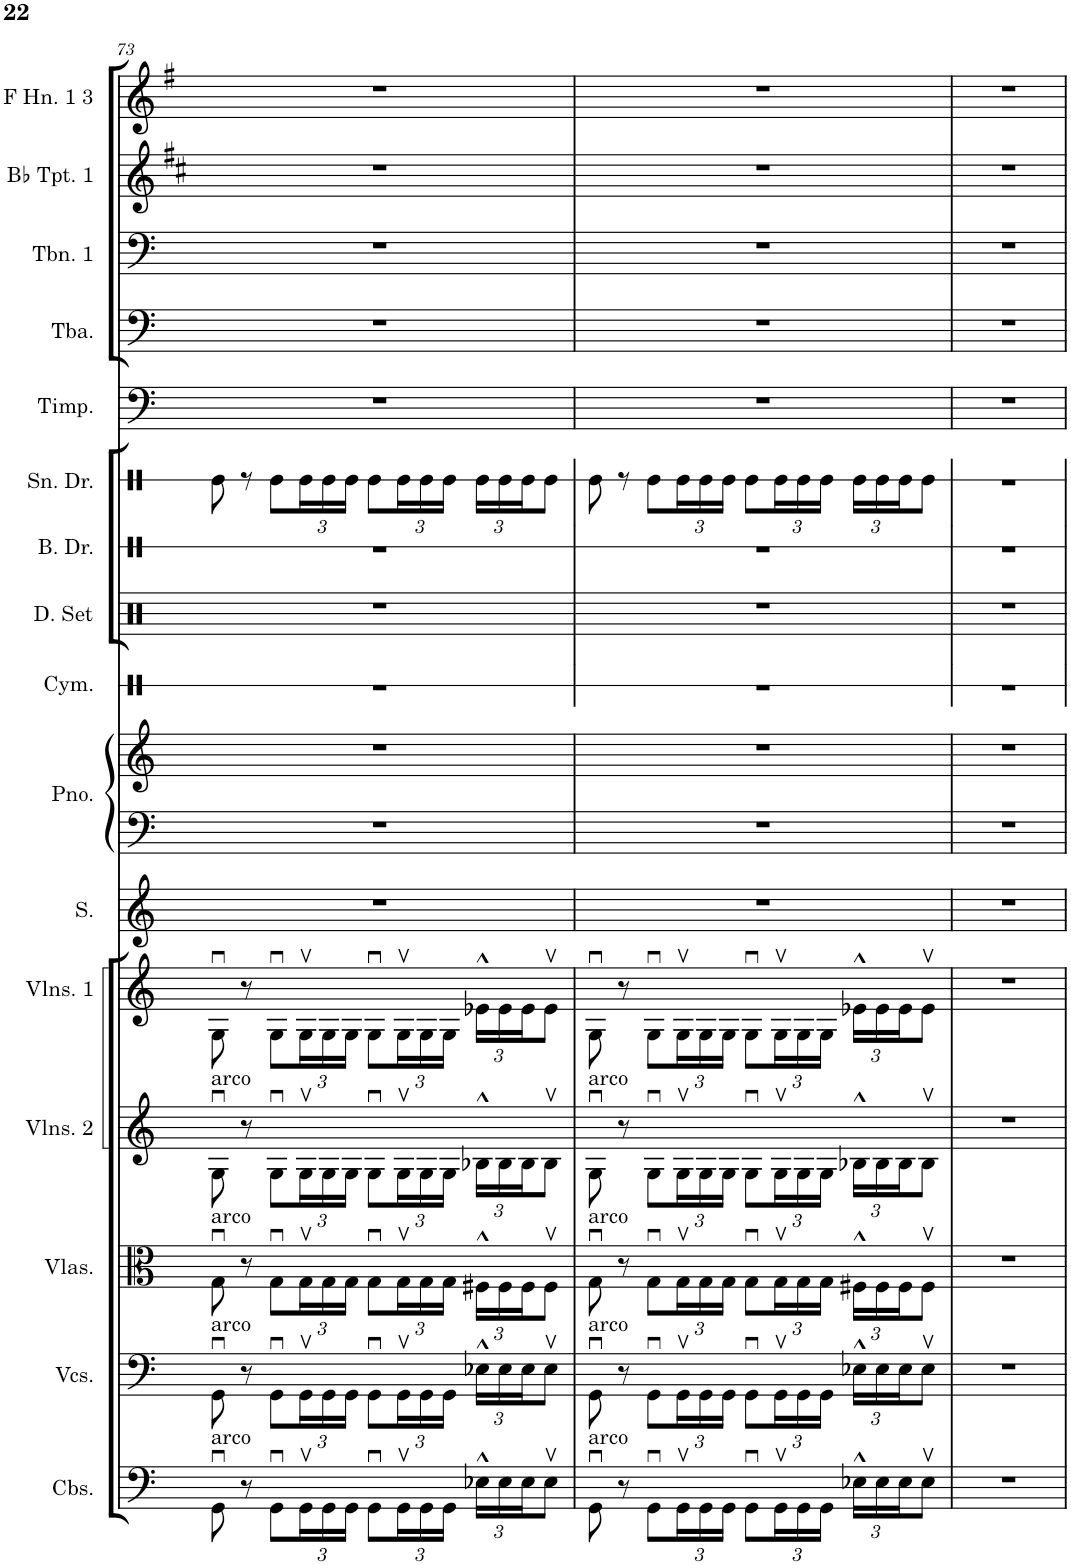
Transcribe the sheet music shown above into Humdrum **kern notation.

**kern	**kern	**kern	**kern	**kern	**kern	**kern	**kern	**kern	**kern	**kern	**kern	**kern	**kern	**kern	**kern	**kern
*part16	*part15	*part14	*part13	*part12	*part11	*part10	*part10	*part9	*part8	*part7	*part6	*part5	*part4	*part3	*part2	*part1
*staff17	*staff16	*staff15	*staff14	*staff13	*staff12	*staff11	*staff10	*staff9	*staff8	*staff7	*staff6	*staff5	*staff4	*staff3	*staff2	*staff1
*I"Contrabasses	*I"Violoncellos	*I"Violas	*I"Violins 2	*I"Violins 1	*I"Soprano	*I"Piano	*	*I"Cymbal	*I"Drumset	*I"Bass Drum	*I"Snare Drum	*I"Timpani	*I"Tuba	*I"Trombone 1	*I"Bb Trumpet 1	*I"F Horn 1 &amp; 3
*I'Cbs.	*I'Vcs.	*I'Vlas.	*I'Vlns. 2	*I'Vlns. 1	*I'S.	*I'Pno.	*	*I'Cym.	*I'D. Set	*I'B. Dr.	*I'Sn. Dr.	*I'Timp.	*I'Tba.	*I'Tbn. 1	*I'Bb Tpt. 1	*I'F Hn. 1 3
!!LO:PB:g=z
*clefF4	*clefF4	*clefC3	*clefG2	*clefG2	*clefG2	*clefF4	*clefG2	*clefX	*clefX	*clefX	*clefX	*clefF4	*clefF4	*clefF4	*clefG2	*clefG2
*Trd7c12	*	*	*	*	*	*	*	*	*	*	*	*	*	*	*Trd1c2	*Trd4c7
*k[]	*k[]	*k[]	*k[]	*k[]	*k[]	*k[]	*k[]	*k[]	*k[]	*k[]	*k[]	*k[]	*k[]	*k[]	*k[f#c#]	*k[f#]
*M4/4	*M4/4	*M4/4	*M4/4	*M4/4	*M4/4	*M4/4	*M4/4	*M4/4	*M4/4	*M4/4	*M4/4	*M4/4	*M4/4	*M4/4	*M4/4	*M4/4
=73	=73	=73	=73	=73	=73	=73	=73	=73	=73	=73	=73	=73	=73	=73	=73	=73
!	!	!	!LO:TX:a:t=arco	!	!	!	!	!	!	!	!	!	!	!	!	!
!	!	!LO:TX:a:t=arco	!	!	!	!	!	!	!	!	!	!	!	!	!	!
!	!LO:TX:a:t=arco	!	!	!	!	!	!	!	!	!	!	!	!	!	!	!
!LO:TX:a:t=arco	!	!	!	!	!	!	!	!	!	!	!	!	!	!	!	!
8GGu\	8GGu\	8Gu\	8Gu\	8Gu\	1r	1r	1r	1r	1r	1r	8Re\	1r	1r	1r	1r	1r
8r	8r	8r	8r	8r	.	.	.	.	.	.	8r	.	.	.	.	.
8GGu\L	8GGu\L	8Gu\L	8Gu\L	8Gu\L	.	.	.	.	.	.	8Re\L	.	.	.	.	.
*Xbrackettup	*Xbrackettup	*Xbrackettup	*Xbrackettup	*Xbrackettup	*	*	*	*	*	*	*Xbrackettup	*	*	*	*	*
24GGv\L	24GGv\L	24Gv\L	24Gv\L	24Gv\L	.	.	.	.	.	.	24Re\L	.	.	.	.	.
24GG\	24GG\	24G\	24G\	24G\	.	.	.	.	.	.	24Re\	.	.	.	.	.
24GG\JJ	24GG\JJ	24G\JJ	24G\JJ	24G\JJ	.	.	.	.	.	.	24Re\JJ	.	.	.	.	.
8GGu\L	8GGu\L	8Gu\L	8Gu\L	8Gu\L	.	.	.	.	.	.	8Re\L	.	.	.	.	.
24GGv\L	24GGv\L	24Gv\L	24Gv\L	24Gv\L	.	.	.	.	.	.	24Re\L	.	.	.	.	.
24GG\	24GG\	24G\	24G\	24G\	.	.	.	.	.	.	24Re\	.	.	.	.	.
24GG\JJ	24GG\JJ	24G\JJ	24G\JJ	24G\JJ	.	.	.	.	.	.	24Re\JJ	.	.	.	.	.
24E-X^^\LL	24E-X^^\LL	24F#X^^\LL	24B-X^^\LL	24e-X^^\LL	.	.	.	.	.	.	24Re\LL	.	.	.	.	.
24E-\	24E-\	24F#\	24B-\	24e-\	.	.	.	.	.	.	24Re\	.	.	.	.	.
24E-\J	24E-\J	24F#\J	24B-\J	24e-\J	.	.	.	.	.	.	24Re\J	.	.	.	.	.
8E-v\J	8E-v\J	8F#v\J	8B-v\J	8e-v\J	.	.	.	.	.	.	8Re\J	.	.	.	.	.
=74	=74	=74	=74	=74	=74	=74	=74	=74	=74	=74	=74	=74	=74	=74	=74	=74
!	!	!	!LO:TX:a:t=arco	!	!	!	!	!	!	!	!	!	!	!	!	!
!	!	!LO:TX:a:t=arco	!	!	!	!	!	!	!	!	!	!	!	!	!	!
!	!LO:TX:a:t=arco	!	!	!	!	!	!	!	!	!	!	!	!	!	!	!
!LO:TX:a:t=arco	!	!	!	!	!	!	!	!	!	!	!	!	!	!	!	!
8GGu\	8GGu\	8Gu\	8Gu\	8Gu\	1r	1r	1r	1r	1r	1r	8Re\	1r	1r	1r	1r	1r
8r	8r	8r	8r	8r	.	.	.	.	.	.	8r	.	.	.	.	.
8GGu\L	8GGu\L	8Gu\L	8Gu\L	8Gu\L	.	.	.	.	.	.	8Re\L	.	.	.	.	.
24GGv\L	24GGv\L	24Gv\L	24Gv\L	24Gv\L	.	.	.	.	.	.	24Re\L	.	.	.	.	.
24GG\	24GG\	24G\	24G\	24G\	.	.	.	.	.	.	24Re\	.	.	.	.	.
24GG\JJ	24GG\JJ	24G\JJ	24G\JJ	24G\JJ	.	.	.	.	.	.	24Re\JJ	.	.	.	.	.
8GGu\L	8GGu\L	8Gu\L	8Gu\L	8Gu\L	.	.	.	.	.	.	8Re\L	.	.	.	.	.
24GGv\L	24GGv\L	24Gv\L	24Gv\L	24Gv\L	.	.	.	.	.	.	24Re\L	.	.	.	.	.
24GG\	24GG\	24G\	24G\	24G\	.	.	.	.	.	.	24Re\	.	.	.	.	.
24GG\JJ	24GG\JJ	24G\JJ	24G\JJ	24G\JJ	.	.	.	.	.	.	24Re\JJ	.	.	.	.	.
24E-X^^\LL	24E-X^^\LL	24F#X^^\LL	24B-X^^\LL	24e-X^^\LL	.	.	.	.	.	.	24Re\LL	.	.	.	.	.
24E-\	24E-\	24F#\	24B-\	24e-\	.	.	.	.	.	.	24Re\	.	.	.	.	.
24E-\J	24E-\J	24F#\J	24B-\J	24e-\J	.	.	.	.	.	.	24Re\J	.	.	.	.	.
8E-v\J	8E-v\J	8F#v\J	8B-v\J	8e-v\J	.	.	.	.	.	.	8Re\J	.	.	.	.	.
=75	=75	=75	=75	=75	=75	=75	=75	=75	=75	=75	=75	=75	=75	=75	=75	=75
1r	1r	1r	1r	1r	1r	1r	1r	1r	1r	1r	1r	1r	1r	1r	1r	1r
=	=	=	=	=	=	=	=	=	=	=	=	=	=	=	=	=
*-	*-	*-	*-	*-	*-	*-	*-	*-	*-	*-	*-	*-	*-	*-	*-	*-
